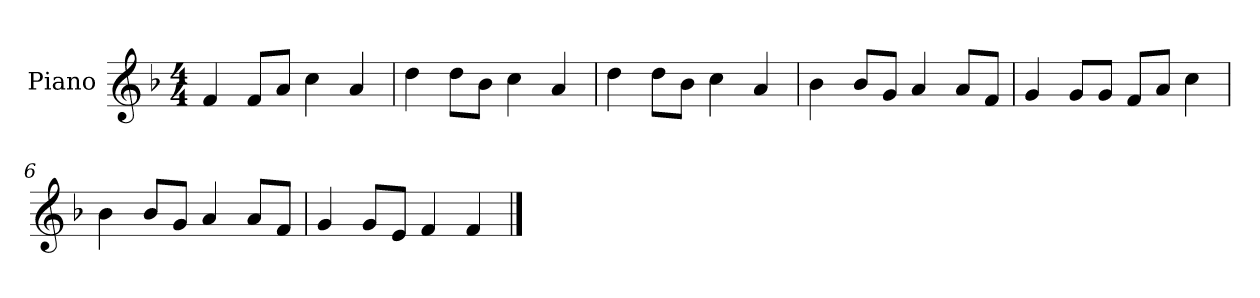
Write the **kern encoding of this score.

**kern
*part1
*staff1
*I"Piano
*I'P-no
*clefG2
*k[b-]
*M4/4
*MM90
=1
4f/
8f/L
8a/J
4cc\
4a/
=2
4dd\
8dd\L
8b-\J
4cc\
4a/
=3
4dd\
8dd\L
8b-\J
4cc\
4a/
=4
4b-\
8b-/L
8g/J
4a/
8a/L
8f/J
=5
4g/
8g/L
8g/J
8f/L
8a/J
4cc\
=6
4b-\
8b-/L
8g/J
4a/
8a/L
8f/J
!!LO:LB:g=z
=7
4g/
8g/L
8e/J
4f/
4f/
==
*-
